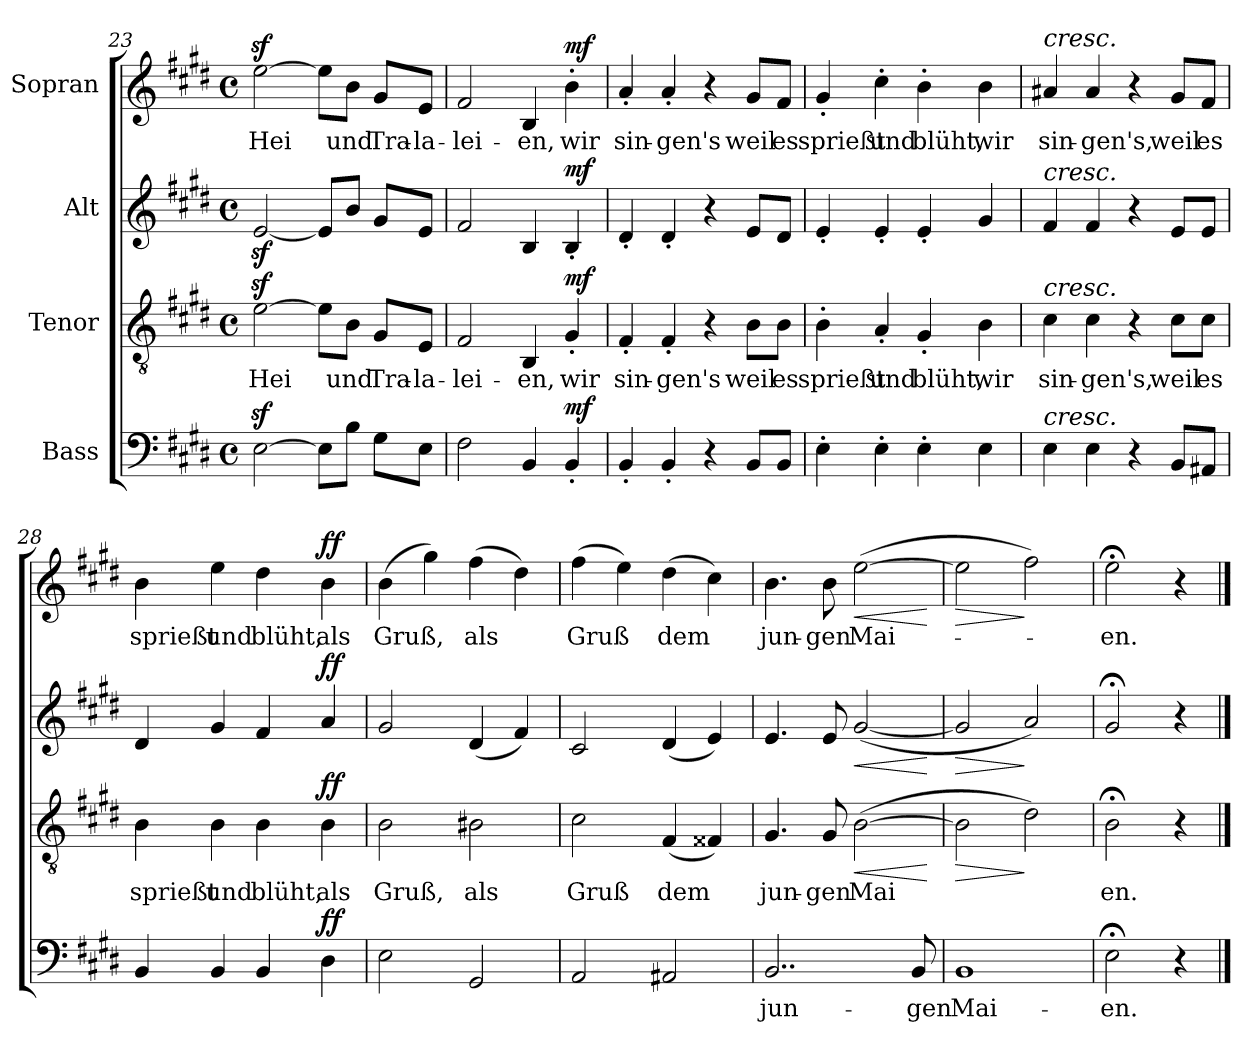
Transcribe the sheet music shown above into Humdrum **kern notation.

**kern	**text	**dynam	**kern	**text	**dynam	**kern	**dynam	**kern	**text	**dynam
*part4	*part4	*part4	*part3	*part3	*part3	*part2	*part2	*part1	*part1	*part1
*staff4	*staff4	*staff4	*staff3	*staff3	*staff3	*staff2	*staff2	*staff1	*staff1	*staff1
*I"Bass	*	*	*I"Tenor	*	*	*I"Alt	*	*I"Sopran	*	*
*clefF4	*	*	*clefGv2	*	*	*clefG2	*	*clefG2	*	*
*k[f#c#g#d#]	*	*	*k[f#c#g#d#]	*	*	*k[f#c#g#d#]	*	*k[f#c#g#d#]	*	*
*M4/4	*	*	*M4/4	*	*	*M4/4	*	*M4/4	*	*
*met(c)	*	*	*met(c)	*	*	*met(c)	*	*met(c)	*	*
=23	=23	=23	=23	=23	=23	=23	=23	=23	=23	=23
!	!	!	!	!LO:LY:b	!	!	!	!	!LO:LY:b	!
[2Ez>\	.	.	[2ez>\	Hei	.	[2ez>/	.	[2eez>\	Hei	.
8E\L]	.	.	8e\L]	.	.	8e/L]	.	8ee\L]	.	.
!	!	!	!	!LO:LY:b	!	!	!	!	!LO:LY:b	!
8B\J	.	.	8B\J	und	.	8b/J	.	8b\J	und	.
!	!	!	!	!LO:LY:b	!	!	!	!	!LO:LY:b	!
8G#\L	.	.	8G#/L	Tra-	.	8g#/L	.	8g#/L	Tra-	.
!	!	!	!	!LO:LY:b	!	!	!	!	!LO:LY:b	!
8E\J	.	.	8E/J	-la-	.	8e/J	.	8e/J	-la-	.
=24	=24	=24	=24	=24	=24	=24	=24	=24	=24	=24
!	!	!	!	!LO:LY:b	!	!	!	!	!LO:LY:b	!
2F#\	.	.	2F#/	-lei-	.	2f#/	.	2f#/	-lei-	.
!	!	!	!	!LO:LY:b	!	!	!	!	!LO:LY:b	!
4BB/	.	.	4BB/	-en,	.	4B/	.	4B/	-en,	.
!	!	!LO:DY:a	!	!LO:LY:b	!LO:DY:a	!	!LO:DY:a	!	!LO:LY:b	!LO:DY:a
4BB'/	.	mf	4G#'/	wir	mf	4B'/	mf	4b'\	wir	mf
!!LO:LB:g=z
=25	=25	=25	=25	=25	=25	=25	=25	=25	=25	=25
!	!	!	!	!LO:LY:b	!	!	!	!	!LO:LY:b	!
4BB'/	.	.	4F#'/	sin-	.	4d#'/	.	4a'/	sin-	.
!	!	!	!	!LO:LY:b	!	!	!	!	!LO:LY:b	!
4BB'/	.	.	4F#'/	-gen's	.	4d#'/	.	4a'/	-gen's	.
4r	.	.	4r	.	.	4r	.	4r	.	.
!	!	!	!	!LO:LY:b	!	!	!	!	!LO:LY:b	!
8BB/L	.	.	8B\L	weil	.	8e/L	.	8g#/L	weil	.
!	!	!	!	!LO:LY:b	!	!	!	!	!LO:LY:b	!
8BB/J	.	.	8B\J	es	.	8d#/J	.	8f#/J	es	.
=26	=26	=26	=26	=26	=26	=26	=26	=26	=26	=26
!	!	!	!	!LO:LY:b	!	!	!	!	!LO:LY:b	!
4E'\	.	.	4B'\	sprießt	.	4e'/	.	4g#'/	sprießt	.
!	!	!	!	!LO:LY:b	!	!	!	!	!LO:LY:b	!
4E'\	.	.	4A'/	und	.	4e'/	.	4cc#'\	und	.
!	!	!	!	!LO:LY:b	!	!	!	!	!LO:LY:b	!
4E'\	.	.	4G#'/	blüht,	.	4e'/	.	4b'\	blüht,	.
!	!	!	!	!LO:LY:b	!	!	!	!	!LO:LY:b	!
4E\	.	.	4B\	wir	.	4g#/	.	4b\	wir	.
=27	=27	=27	=27	=27	=27	=27	=27	=27	=27	=27
!	!	!	!	!	!	!	!	!LO:TX:a:i:t=cresc.	!	!
!	!	!	!	!	!	!LO:TX:a:i:t=cresc.	!	!	!	!
!	!	!	!LO:TX:a:i:t=cresc.	!	!	!	!	!	!	!
!LO:TX:a:i:t=cresc.	!	!	!	!	!	!	!	!	!	!
!	!	!	!	!LO:LY:b	!	!	!	!	!LO:LY:b	!
4E\	.	.	4c#\	sin-	.	4f#/	.	4a#X/	sin-	.
!	!	!	!	!LO:LY:b	!	!	!	!	!LO:LY:b	!
4E\	.	.	4c#\	-gen's,	.	4f#/	.	4a#/	-gen's,	.
4r	.	.	4r	.	.	4r	.	4r	.	.
!	!	!	!	!LO:LY:b	!	!	!	!	!LO:LY:b	!
8BB/L	.	.	8c#\L	weil	.	8e/L	.	8g#/L	weil	.
!	!	!	!	!LO:LY:b	!	!	!	!	!LO:LY:b	!
8AA#X/J	.	.	8c#\J	es	.	8e/J	.	8f#/J	es	.
=28	=28	=28	=28	=28	=28	=28	=28	=28	=28	=28
!	!	!	!	!LO:LY:b	!	!	!	!	!LO:LY:b	!
4BB/	.	.	4B\	sprießt	.	4d#/	.	4b\	sprießt	.
!	!	!	!	!LO:LY:b	!	!	!	!	!LO:LY:b	!
4BB/	.	.	4B\	und	.	4g#/	.	4ee\	und	.
!	!	!	!	!LO:LY:b	!	!	!	!	!LO:LY:b	!
4BB/	.	.	4B\	blüht,	.	4f#/	.	4dd#\	blüht,	.
!	!	!LO:DY:a	!	!LO:LY:b	!LO:DY:a	!	!LO:DY:a	!	!LO:LY:b	!LO:DY:a
4D#\	.	ff	4B\	als	ff	4a/	ff	4b\	als	ff
!!LO:LB:g=z
=29	=29	=29	=29	=29	=29	=29	=29	=29	=29	=29
!	!	!	!	!LO:LY:b	!	!	!	!	!LO:LY:b	!
2E\	.	.	2B\	Gruß,	.	2g#/	.	(4b\	Gruß,	.
.	.	.	.	.	.	.	.	4gg#\)	.	.
!	!	!	!	!LO:LY:b	!	!	!	!	!LO:LY:b	!
2GG#/	.	.	2B#X\	als	.	(4d#/	.	(4ff#\	als	.
.	.	.	.	.	.	4f#/)	.	4dd#\)	.	.
=30	=30	=30	=30	=30	=30	=30	=30	=30	=30	=30
!	!	!	!	!LO:LY:b	!	!	!	!	!LO:LY:b	!
2AA/	.	.	2c#\	Gruß	.	2c#/	.	(4ff#\	Gruß	.
.	.	.	.	.	.	.	.	4ee\)	.	.
!	!	!	!	!LO:LY:b	!	!	!	!	!LO:LY:b	!
2AA#X/	.	.	(4F#/	dem	.	(4d#/	.	(4dd#\	dem	.
.	.	.	4F##X/)	.	.	4e/)	.	4cc#\)	.	.
=31	=31	=31	=31	=31	=31	=31	=31	=31	=31	=31
!	!LO:LY:b	!	!	!LO:LY:b	!	!	!	!	!LO:LY:b	!
2..BB/	jun-	.	4.G#/	jun-	.	4.e/	.	4.b\	jun-	.
!	!	!	!	!LO:LY:b	!	!	!	!	!LO:LY:b	!
.	.	.	8G#/	-gen	.	8e/	.	8b\	-gen	.
!	!	!	!	!LO:LY:b	!LO:HP:b	!	!LO:HP:b	!	!LO:LY:b	!LO:HP:b
.	.	.	([2B\	-Mai	<	([2g#/	<	([2ee\	Mai-	<
!	!LO:LY:b	!	!	!	!	!	!	!	!	!
8BB/	-gen	.	.	.	.	.	.	.	.	.
.	.	.	.	.	[	.	[	.	.	[
=32	=32	=32	=32	=32	=32	=32	=32	=32	=32	=32
!	!LO:LY:b	!	!	!	!LO:HP:b	!	!LO:HP:b	!	!	!LO:HP:b
1BB	Mai-	.	2B\]	.	>	2g#/]	>	2ee\]	.	>
.	.	.	2d#\)	.	]	2a/)	]	2ff#\)	.	]
=33	=33	=33	=33	=33	=33	=33	=33	=33	=33	=33
!	!LO:LY:b	!	!	!LO:LY:b	!	!	!	!	!LO:LY:b	!
2E;<\	-en.	.	2B;<\	en.	.	2g#;</	.	2ee;<\	-en.	.
4r	.	.	4r	.	.	4r	.	4r	.	.
==	==	==	==	==	==	==	==	==	==	==
*-	*-	*-	*-	*-	*-	*-	*-	*-	*-	*-
